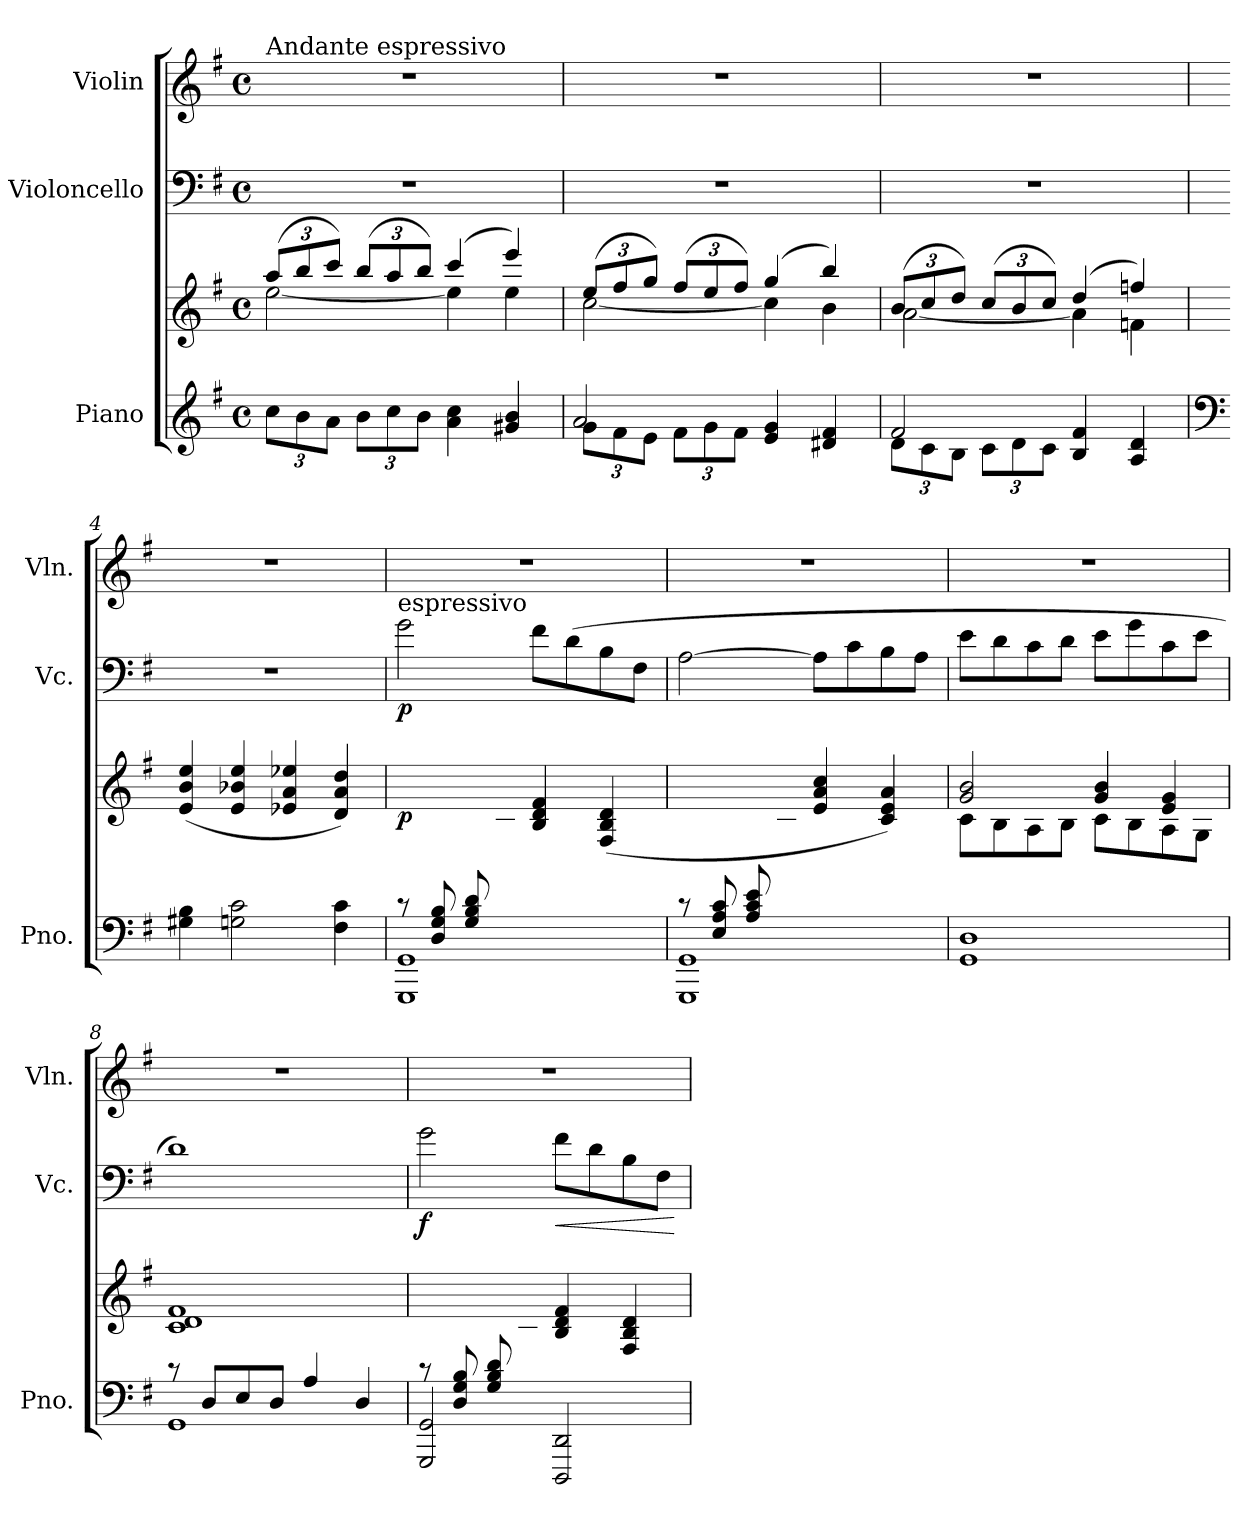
**kern	**kern	**dynam	**kern	**dynam	**kern
*part3	*part3	*part3	*part2	*part2	*part1
*staff4	*staff3	*staff3/4	*staff2	*staff2	*staff1
*I"Piano	*	*	*I"Violoncello	*	*I"Violin
*I'Pno.	*	*	*I'Vc.	*	*I'Vln.
*clefG2	*clefG2	*	*clefF4	*	*clefG2
*k[f#]	*k[f#]	*	*k[f#]	*	*k[f#]
*M4/4	*M4/4	*	*M4/4	*	*M4/4
*met(c)	*met(c)	*	*met(c)	*	*met(c)
*MM75	*MM75	*	*MM75	*	*MM75
*Xbrackettup	*Xbrackettup	*	*	*	*
=1	=1	=1	=1	=1	=1
*	*^	*	*	*	*
!	!	!	!	!	!	!LO:TX:a:t=Andante espressivo
12cc\L	(>12aa/L	[2ee\	.	1r	.	1r
12b\	12bb/	.	.	.	.	.
12a\J	12ccc/J)	.	.	.	.	.
12b\L	(>12bb/L	.	.	.	.	.
12cc\	12aa/	.	.	.	.	.
12b\J	12bb/J)	.	.	.	.	.
4a\ 4cc\	(>4ccc/	4ee\]	.	.	.	.
4g#X/ 4b/	4eee/)	4ee\	.	.	.	.
=2	=2	=2	=2	=2	=2	=2
*^	*	*	*	*	*	*
12g\L	2a/	(>12ee/L	[2cc\	.	1r	.	1r
12f#\	.	12ff#/	.	.	.	.	.
12e\J	.	12gg/J)	.	.	.	.	.
12f#\L	.	(>12ff#/L	.	.	.	.	.
12g\	.	12ee/	.	.	.	.	.
12f#\J	.	12ff#/J)	.	.	.	.	.
4e/ 4g/	2ryy	(>4gg/	4cc\]	.	.	.	.
4d#X/ 4f#/	.	4bb/)	4b\	.	.	.	.
=3	=3	=3	=3	=3	=3	=3	=3
12d\L	2f#/	(>12b/L	[2a\	.	1r	.	1r
12c\	.	12cc/	.	.	.	.	.
12B\J	.	12dd/J)	.	.	.	.	.
12c\L	.	(>12cc/L	.	.	.	.	.
12d\	.	12b/	.	.	.	.	.
12c\J	.	12cc/J)	.	.	.	.	.
4B/ 4f#/	2ryy	(>4dd/	4a\]	.	.	.	.
4A/ 4d/	.	4ffn/)	4fn\	.	.	.	.
*v	*v	*	*	*	*	*	*
*	*v	*v	*	*	*	*
=4	=4	=4	=4	=4	=4
*clefF4	*	*	*	*	*
4G#X\ 4B\	(>4e/ 4b/ 4ee/	.	1r	.	1r
2Gn\ 2c\	4e/ 4b-X/ 4ee/	.	.	.	.
.	4e-X/ 4a/ 4ee-X/	.	.	.	.
4F#\ 4c\	4d/ 4a/ 4dd/)	.	.	.	.
=5	=5	=5	=5	=5	=5
*^	*^	*	*	*	*
!	!	!	!	!	!LO:TX:a:t=espressivo	!	!
!	!	!	!	!LO:DY:b	!	!LO:DY:b	!
1GGG 1GG	8rc	4ryy	4.ryy	p	2g\	p	1r
.	(<8D/ 8G/ 8B/L	.	.	.	.	.	.
.	8G/ 8B/ 8d/	8ryy	.	.	.	.	.
.	2ryy	8ryy	8B/ 8d/ 8g/J	.	.	.	.
.	.	4B/ 4d/ 4f#/	2ryy	.	8f#\L	.	.
.	.	.	.	.	(>8d\	.	.
.	.	(4F#/ 4B/ 4d/	.	.	8B\	.	.
.	8ryy	.	.	.	8F#\J	.	.
!!LO:LB:g=z
=6	=6	=6	=6	=6	=6	=6	=6
1GGG 1GG	8rc	4ryy	4.ryy	.	[2A\	.	1r
.	(<8E/ 8A/ 8c/L	.	.	.	.	.	.
.	8A/ 8c/ 8e/	8ryy	.	.	.	.	.
.	2ryy	8ryy	8c/ 8e/ 8a/J	.	.	.	.
.	.	4e/ 4a/ 4cc/	2ryy	.	8A\L]	.	.
.	.	.	.	.	8c\	.	.
.	.	4c/ 4e/ 4a/)	.	.	8B\	.	.
.	8ryy	.	.	.	8A\J	.	.
*v	*v	*	*	*	*	*	*
=7	=7	=7	=7	=7	=7	=7
1GG 1D	2g/ 2b/	8c\L	.	8e\L	.	1r
.	.	8B\	.	8d\	.	.
.	.	8A\	.	8c\	.	.
.	.	8B\J	.	8d\J	.	.
.	4g/ 4b/	8c\L	.	8e\L	.	.
.	.	8B\	.	8g\	.	.
.	4e/ 4g/	8A\	.	8c\	.	.
.	.	8G\J)	.	8e\J	.	.
*	*v	*v	*	*	*	*
=8	=8	=8	=8	=8	=8
*^	*	*	*	*	*
1GG	8rc	1c 1d 1f#	.	1d)	.	1r
.	8D/L	.	.	.	.	.
.	8E/	.	.	.	.	.
.	8D/J	.	.	.	.	.
.	4A/	.	.	.	.	.
.	4D/	.	.	.	.	.
=9	=9	=9	=9	=9	=9	=9
*	*	*^	*	*	*	*
!	!	!	!	!	!	!LO:DY:b	!
2GGG/ 2GG/	8rc	4ryy	4.ryy	.	2g\	f	1r
.	8D/ 8G/ 8B/L	.	.	.	.	.	.
.	8G/ 8B/ 8d/	8ryy	.	.	.	.	.
.	2ryy	8ryy	8B/ 8d/ 8g/J	.	.	.	.
!	!	!	!	!	!	!LO:HP:b	!
2DDD/ 2DD/	.	4B/ 4d/ 4f#/	2ryy	.	8f#\L	<	.
.	.	.	.	.	8d\	.	.
.	.	(4F#/ 4B/ 4d/	.	.	8B\	.	.
.	8ryy	.	.	.	8F#\J	.	.
*v	*v	*	*	*	*	*	*
*	*v	*v	*	*	*	*
.	.	.	.	[	.
=	=	=	=	=	=
*-	*-	*-	*-	*-	*-
